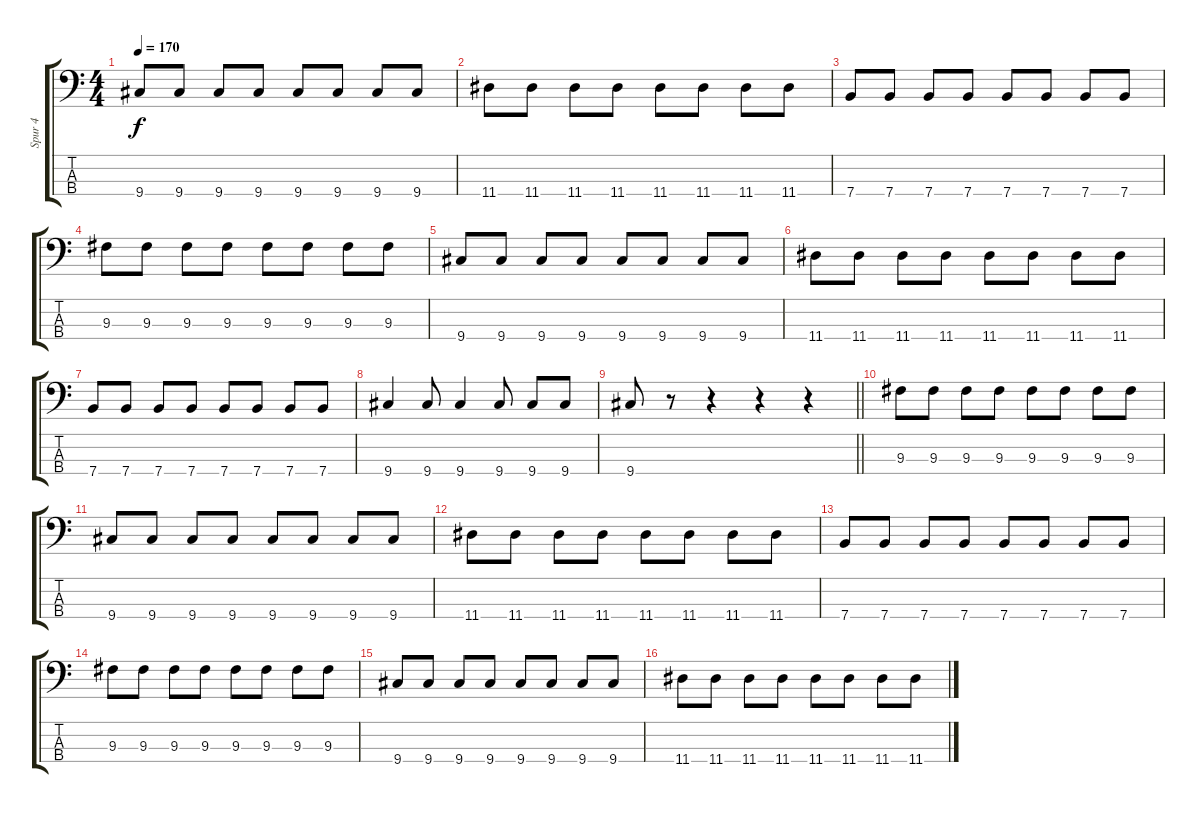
\track ("Spur 4" "Spur 4") {instrument electricbasspick}
\staff {score tabs}
\tuning (G2 D2 A1 E1) {hide}
\ts (4 4)
\tempo 170
\clef f4
\ks c
9.4.8{dy f} 9.4.8 9.4.8 9.4.8 9.4.8 9.4.8 9.4.8 9.4.8 |
11.4.8 11.4.8 11.4.8 11.4.8 11.4.8 11.4.8 11.4.8 11.4.8 |
7.4.8 7.4.8 7.4.8 7.4.8 7.4.8 7.4.8 7.4.8 7.4.8 |
9.3.8 9.3.8 9.3.8 9.3.8 9.3.8 9.3.8 9.3.8 9.3.8 |
9.4.8 9.4.8 9.4.8 9.4.8 9.4.8 9.4.8 9.4.8 9.4.8 |
11.4.8 11.4.8 11.4.8 11.4.8 11.4.8 11.4.8 11.4.8 11.4.8 |
7.4.8 7.4.8 7.4.8 7.4.8 7.4.8 7.4.8 7.4.8 7.4.8 |
9.4.4 9.4.8 9.4.4 9.4.8 9.4.8 9.4.8 |
\barLineRight lightlight
9.4.8 r.8 r.4 r.4 r.4 |
9.3.8 9.3.8 9.3.8 9.3.8 9.3.8 9.3.8 9.3.8 9.3.8 |
9.4.8 9.4.8 9.4.8 9.4.8 9.4.8 9.4.8 9.4.8 9.4.8 |
11.4.8 11.4.8 11.4.8 11.4.8 11.4.8 11.4.8 11.4.8 11.4.8 |
7.4.8 7.4.8 7.4.8 7.4.8 7.4.8 7.4.8 7.4.8 7.4.8 |
9.3.8 9.3.8 9.3.8 9.3.8 9.3.8 9.3.8 9.3.8 9.3.8 |
9.4.8 9.4.8 9.4.8 9.4.8 9.4.8 9.4.8 9.4.8 9.4.8 |
11.4.8 11.4.8 11.4.8 11.4.8 11.4.8 11.4.8 11.4.8 11.4.8
